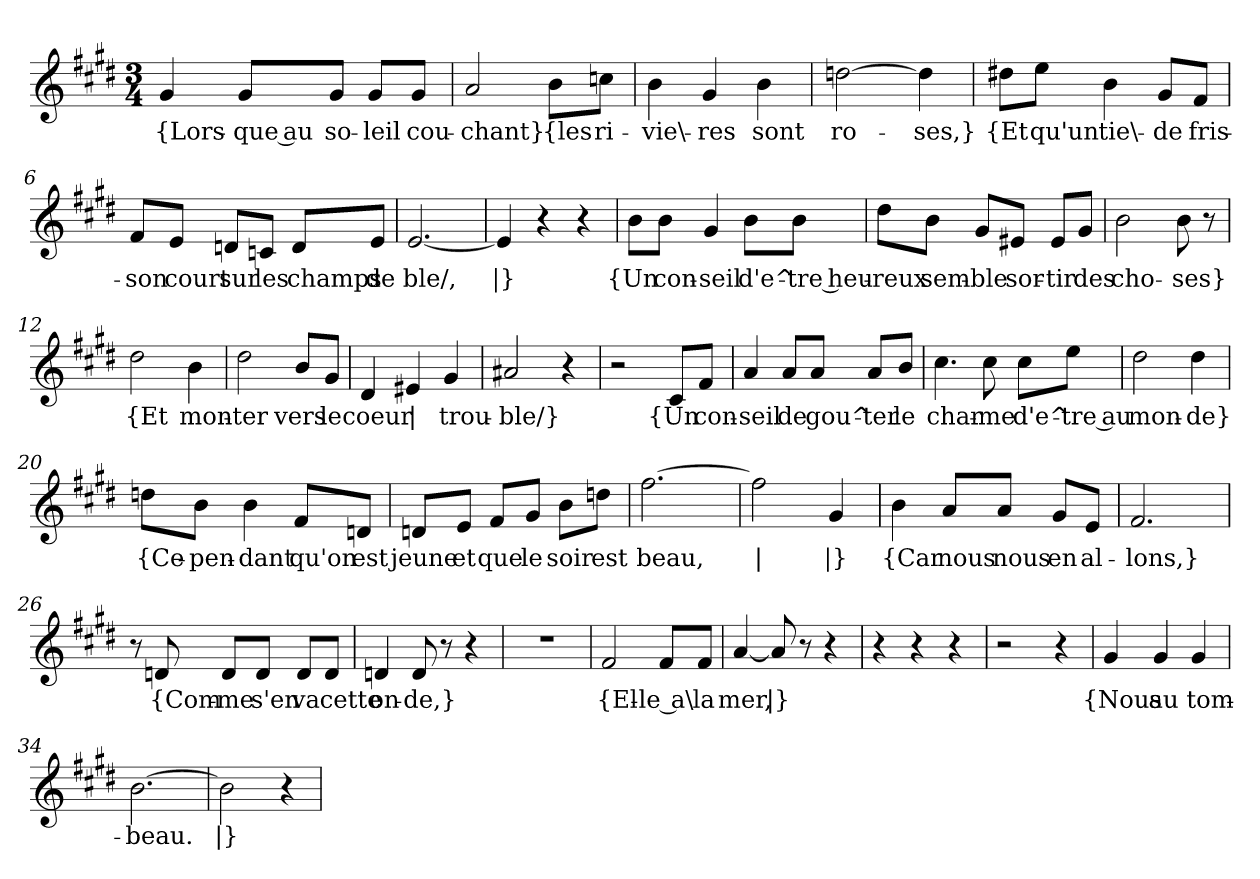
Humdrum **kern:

**kern	**text
*part1	*part1
*staff1	*staff1
*clefG2	*
*k[f#c#g#d#]	*
*M3/4	*
=1	=1
!	!LO:LY:b
4g#/	{Lors-
!	!LO:LY:b
8g#/L	-que au
!	!LO:LY:b
8g#/J	so-
!	!LO:LY:b
8g#/L	-leil
!	!LO:LY:b
8g#/J	cou-
=2	=2
!	!LO:LY:b
2a/	-chant}
!	!LO:LY:b
8b\L	{les
!	!LO:LY:b
8ccn\J	ri-
=3	=3
!	!LO:LY:b
4b\	-vie\-
!	!LO:LY:b
4g#/	-res
!	!LO:LY:b
4b\	sont
=4	=4
!	!LO:LY:b
[2ddn\	ro-
!	!LO:LY:b
4dd\]	-ses,}
=5	=5
!	!LO:LY:b
8dd#X\L	{Et
!	!LO:LY:b
8ee\J	qu'un
!	!LO:LY:b
4b\	tie\-
!	!LO:LY:b
8g#/L	-de
!	!LO:LY:b
8f#/J	fris-
!!LO:LB:g=z
=6	=6
!	!LO:LY:b
8f#/L	-son
!	!LO:LY:b
8e/J	court
!	!LO:LY:b
8dn/L	sur
!	!LO:LY:b
8cn/J	les
!	!LO:LY:b
8d/L	champs
!	!LO:LY:b
8e/J	de
=7	=7
!	!LO:LY:b
[2.e/	ble/,
=8	=8
!	!LO:LY:b
4e/]	|}
4r	.
4r	.
=9	=9
!	!LO:LY:b
8b\L	{Un
!	!LO:LY:b
8b\J	con-
!	!LO:LY:b
4g#/	-seil
!	!LO:LY:b
8b\L	d'e^-
!	!LO:LY:b
8b\J	-tre heu-
=10	=10
!	!LO:LY:b
8dd#\L	-reux
!	!LO:LY:b
8b\J	sem-
!	!LO:LY:b
8g#/L	-ble
!	!LO:LY:b
8e#X/J	sor-
!	!LO:LY:b
8e#/L	-tir
!	!LO:LY:b
8g#/J	des
!!LO:LB:g=z
=11	=11
!	!LO:LY:b
2b\	cho-
!	!LO:LY:b
8b\	-ses}
8r	.
=12	=12
!	!LO:LY:b
2dd#\	{Et
!	!LO:LY:b
4b\	mon-
=13	=13
!	!LO:LY:b
2dd#\	-ter
!	!LO:LY:b
8b/L	vers
!	!LO:LY:b
8g#/J	le
=14	=14
!	!LO:LY:b
4d#/	coeur
!	!LO:LY:b
4e#X/	|
!	!LO:LY:b
4g#/	trou-
=15	=15
!	!LO:LY:b
2a#X/	-ble/}
4r	.
=16	=16
2r	.
!	!LO:LY:b
8c#/L	{Un
!	!LO:LY:b
8f#/J	con-
=17	=17
!	!LO:LY:b
4a/	-seil
!	!LO:LY:b
8a/L	de
!	!LO:LY:b
8a/J	gou^-
!	!LO:LY:b
8a/L	-ter
!	!LO:LY:b
8b/J	le
!!LO:LB:g=z
=18	=18
!	!LO:LY:b
4.cc#\	char-
!	!LO:LY:b
8cc#\	-me
!	!LO:LY:b
8cc#\L	d'e^-
!	!LO:LY:b
8ee\J	-tre au
=19	=19
!	!LO:LY:b
2dd#\	mon-
!	!LO:LY:b
4dd#\	-de}
=20	=20
!	!LO:LY:b
8ddn\L	{Ce-
!	!LO:LY:b
8b\J	-pen-
!	!LO:LY:b
4b\	-dant
!	!LO:LY:b
8f#/L	qu'on
!	!LO:LY:b
8dn/J	est
=21	=21
!	!LO:LY:b
8dn/L	jeune
!	!LO:LY:b
8e/J	et
!	!LO:LY:b
8f#/L	que
!	!LO:LY:b
8g#/J	le
!	!LO:LY:b
8b\L	soir
!	!LO:LY:b
8ddn\J	est
=22	=22
!	!LO:LY:b
[2.ff#\	beau,
=23	=23
!	!LO:LY:b
2ff#\]	|
!	!LO:LY:b
4g#/	|}
!!LO:LB:g=z
=24	=24
!	!LO:LY:b
4b\	{Car
!	!LO:LY:b
8a/L	nous
!	!LO:LY:b
8a/J	nous
!	!LO:LY:b
8g#/L	en
!	!LO:LY:b
8e/J	al-
=25	=25
!	!LO:LY:b
2.f#/	-lons,}
=26	=26
8r	.
!	!LO:LY:b
8dn/	{Com-
!	!LO:LY:b
8d/L	-me
!	!LO:LY:b
8d/J	s'en
!	!LO:LY:b
8d/L	va
!	!LO:LY:b
8d/J	cette
=27	=27
!	!LO:LY:b
4dn/	on-
!	!LO:LY:b
8d/	-de,}
8r	.
4r	.
=28	=28
2.r	.
=29	=29
!	!LO:LY:b
2f#/	{El-
!	!LO:LY:b
8f#/L	-le a\
!	!LO:LY:b
8f#/J	la
=30	=30
!	!LO:LY:b
[4a/	mer,
!	!LO:LY:b
8a/]	|}
8r	.
4r	.
!!LO:LB:g=z
=31	=31
4r	.
4r	.
4r	.
=32	=32
2r	.
4r	.
=33	=33
!	!LO:LY:b
4g#/	{Nous
!	!LO:LY:b
4g#/	au
!	!LO:LY:b
4g#/	tom-
=34	=34
!	!LO:LY:b
[2.b\	-beau.
=35	=35
!	!LO:LY:b
2b\]	|}
4r	.
=	=
*-	*-
